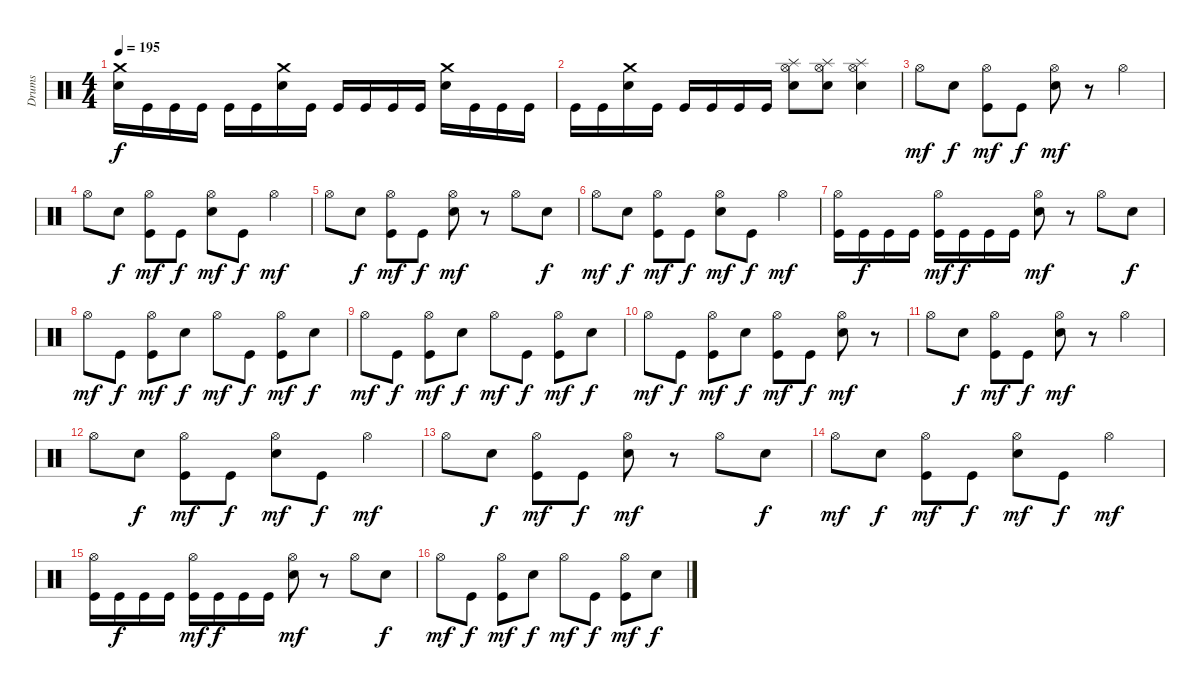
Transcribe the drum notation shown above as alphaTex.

\track ("Drums" "Drums") {instrument percussion}
\staff {score}
\articulation defaults
\ts (4 4)
\tempo 195
\clef neutral
\ks c
("Crash medium (hit)" "Electric Snare (hit)").16{dy f} "Kick (hit)".16 "Kick (hit)".16 "Kick (hit)".16 "Kick (hit)".16 "Kick (hit)".16 ("Crash medium (hit)" "Electric Snare (hit)").16 "Kick (hit)".16 "Kick (hit)".16 "Kick (hit)".16 "Kick (hit)".16 "Kick (hit)".16 ("Crash medium (hit)" "Electric Snare (hit)").16 "Kick (hit)".16 "Kick (hit)".16 "Kick (hit)".16 |
"Kick (hit)".16 "Kick (hit)".16 ("Crash medium (hit)" "Electric Snare (hit)").16 "Kick (hit)".16 "Kick (hit)".16 "Kick (hit)".16 "Kick (hit)".16 "Kick (hit)".16 ("Splash (hit)" "Hi-Hat (open)" "Electric Snare (hit)").8 ("Splash (hit)" "Hi-Hat (open)" "Electric Snare (hit)").8 ("Splash (hit)" "Hi-Hat (open)" "Electric Snare (hit)").4 |
"Hi-Hat (open)".8{dy mf} "Electric Snare (hit)".8{dy f} ("Hi-Hat (open)" "Kick (hit)").8{dy mf} "Kick (hit)".8{dy f} ("Hi-Hat (open)" "Electric Snare (hit)").8{dy mf} r.8 "Hi-Hat (open)".4 |
"Hi-Hat (open)".8 "Electric Snare (hit)".8{dy f} ("Hi-Hat (open)" "Kick (hit)").8{dy mf} "Kick (hit)".8{dy f} ("Hi-Hat (open)" "Electric Snare (hit)").8{dy mf} "Kick (hit)".8{dy f} "Hi-Hat (open)".4{dy mf} |
"Hi-Hat (open)".8 "Electric Snare (hit)".8{dy f} ("Hi-Hat (open)" "Kick (hit)").8{dy mf} "Kick (hit)".8{dy f} ("Hi-Hat (open)" "Electric Snare (hit)").8{dy mf} r.8 "Hi-Hat (open)".8 "Electric Snare (hit)".8{dy f} |
"Hi-Hat (open)".8{dy mf} "Electric Snare (hit)".8{dy f} ("Hi-Hat (open)" "Kick (hit)").8{dy mf} "Kick (hit)".8{dy f} ("Hi-Hat (open)" "Electric Snare (hit)").8{dy mf} "Kick (hit)".8{dy f} "Hi-Hat (open)".4{dy mf} |
("Hi-Hat (open)" "Kick (hit)").16 "Kick (hit)".16{dy f} "Kick (hit)".16 "Kick (hit)".16 ("Hi-Hat (open)" "Kick (hit)").16{dy mf} "Kick (hit)".16{dy f} "Kick (hit)".16 "Kick (hit)".16 ("Hi-Hat (open)" "Electric Snare (hit)").8{dy mf} r.8 "Hi-Hat (open)".8 "Electric Snare (hit)".8{dy f} |
"Hi-Hat (open)".8{dy mf} "Kick (hit)".8{dy f} ("Hi-Hat (open)" "Kick (hit)").8{dy mf} "Electric Snare (hit)".8{dy f} "Hi-Hat (open)".8{dy mf} "Kick (hit)".8{dy f} ("Hi-Hat (open)" "Kick (hit)").8{dy mf} "Electric Snare (hit)".8{dy f} |
"Hi-Hat (open)".8{dy mf} "Kick (hit)".8{dy f} ("Hi-Hat (open)" "Kick (hit)").8{dy mf} "Electric Snare (hit)".8{dy f} "Hi-Hat (open)".8{dy mf} "Kick (hit)".8{dy f} ("Hi-Hat (open)" "Kick (hit)").8{dy mf} "Electric Snare (hit)".8{dy f} |
"Hi-Hat (open)".8{dy mf} "Kick (hit)".8{dy f} ("Hi-Hat (open)" "Kick (hit)").8{dy mf} "Electric Snare (hit)".8{dy f} ("Hi-Hat (open)" "Kick (hit)").8{dy mf} "Kick (hit)".8{dy f} ("Hi-Hat (open)" "Electric Snare (hit)").8{dy mf} r.8 |
"Hi-Hat (open)".8 "Electric Snare (hit)".8{dy f} ("Hi-Hat (open)" "Kick (hit)").8{dy mf} "Kick (hit)".8{dy f} ("Hi-Hat (open)" "Electric Snare (hit)").8{dy mf} r.8 "Hi-Hat (open)".4 |
"Hi-Hat (open)".8 "Electric Snare (hit)".8{dy f} ("Hi-Hat (open)" "Kick (hit)").8{dy mf} "Kick (hit)".8{dy f} ("Hi-Hat (open)" "Electric Snare (hit)").8{dy mf} "Kick (hit)".8{dy f} "Hi-Hat (open)".4{dy mf} |
"Hi-Hat (open)".8 "Electric Snare (hit)".8{dy f} ("Hi-Hat (open)" "Kick (hit)").8{dy mf} "Kick (hit)".8{dy f} ("Hi-Hat (open)" "Electric Snare (hit)").8{dy mf} r.8 "Hi-Hat (open)".8 "Electric Snare (hit)".8{dy f} |
"Hi-Hat (open)".8{dy mf} "Electric Snare (hit)".8{dy f} ("Hi-Hat (open)" "Kick (hit)").8{dy mf} "Kick (hit)".8{dy f} ("Hi-Hat (open)" "Electric Snare (hit)").8{dy mf} "Kick (hit)".8{dy f} "Hi-Hat (open)".4{dy mf} |
("Hi-Hat (open)" "Kick (hit)").16 "Kick (hit)".16{dy f} "Kick (hit)".16 "Kick (hit)".16 ("Hi-Hat (open)" "Kick (hit)").16{dy mf} "Kick (hit)".16{dy f} "Kick (hit)".16 "Kick (hit)".16 ("Hi-Hat (open)" "Electric Snare (hit)").8{dy mf} r.8 "Hi-Hat (open)".8 "Electric Snare (hit)".8{dy f} |
"Hi-Hat (open)".8{dy mf} "Kick (hit)".8{dy f} ("Hi-Hat (open)" "Kick (hit)").8{dy mf} "Electric Snare (hit)".8{dy f} "Hi-Hat (open)".8{dy mf} "Kick (hit)".8{dy f} ("Hi-Hat (open)" "Kick (hit)").8{dy mf} "Electric Snare (hit)".8{dy f}
